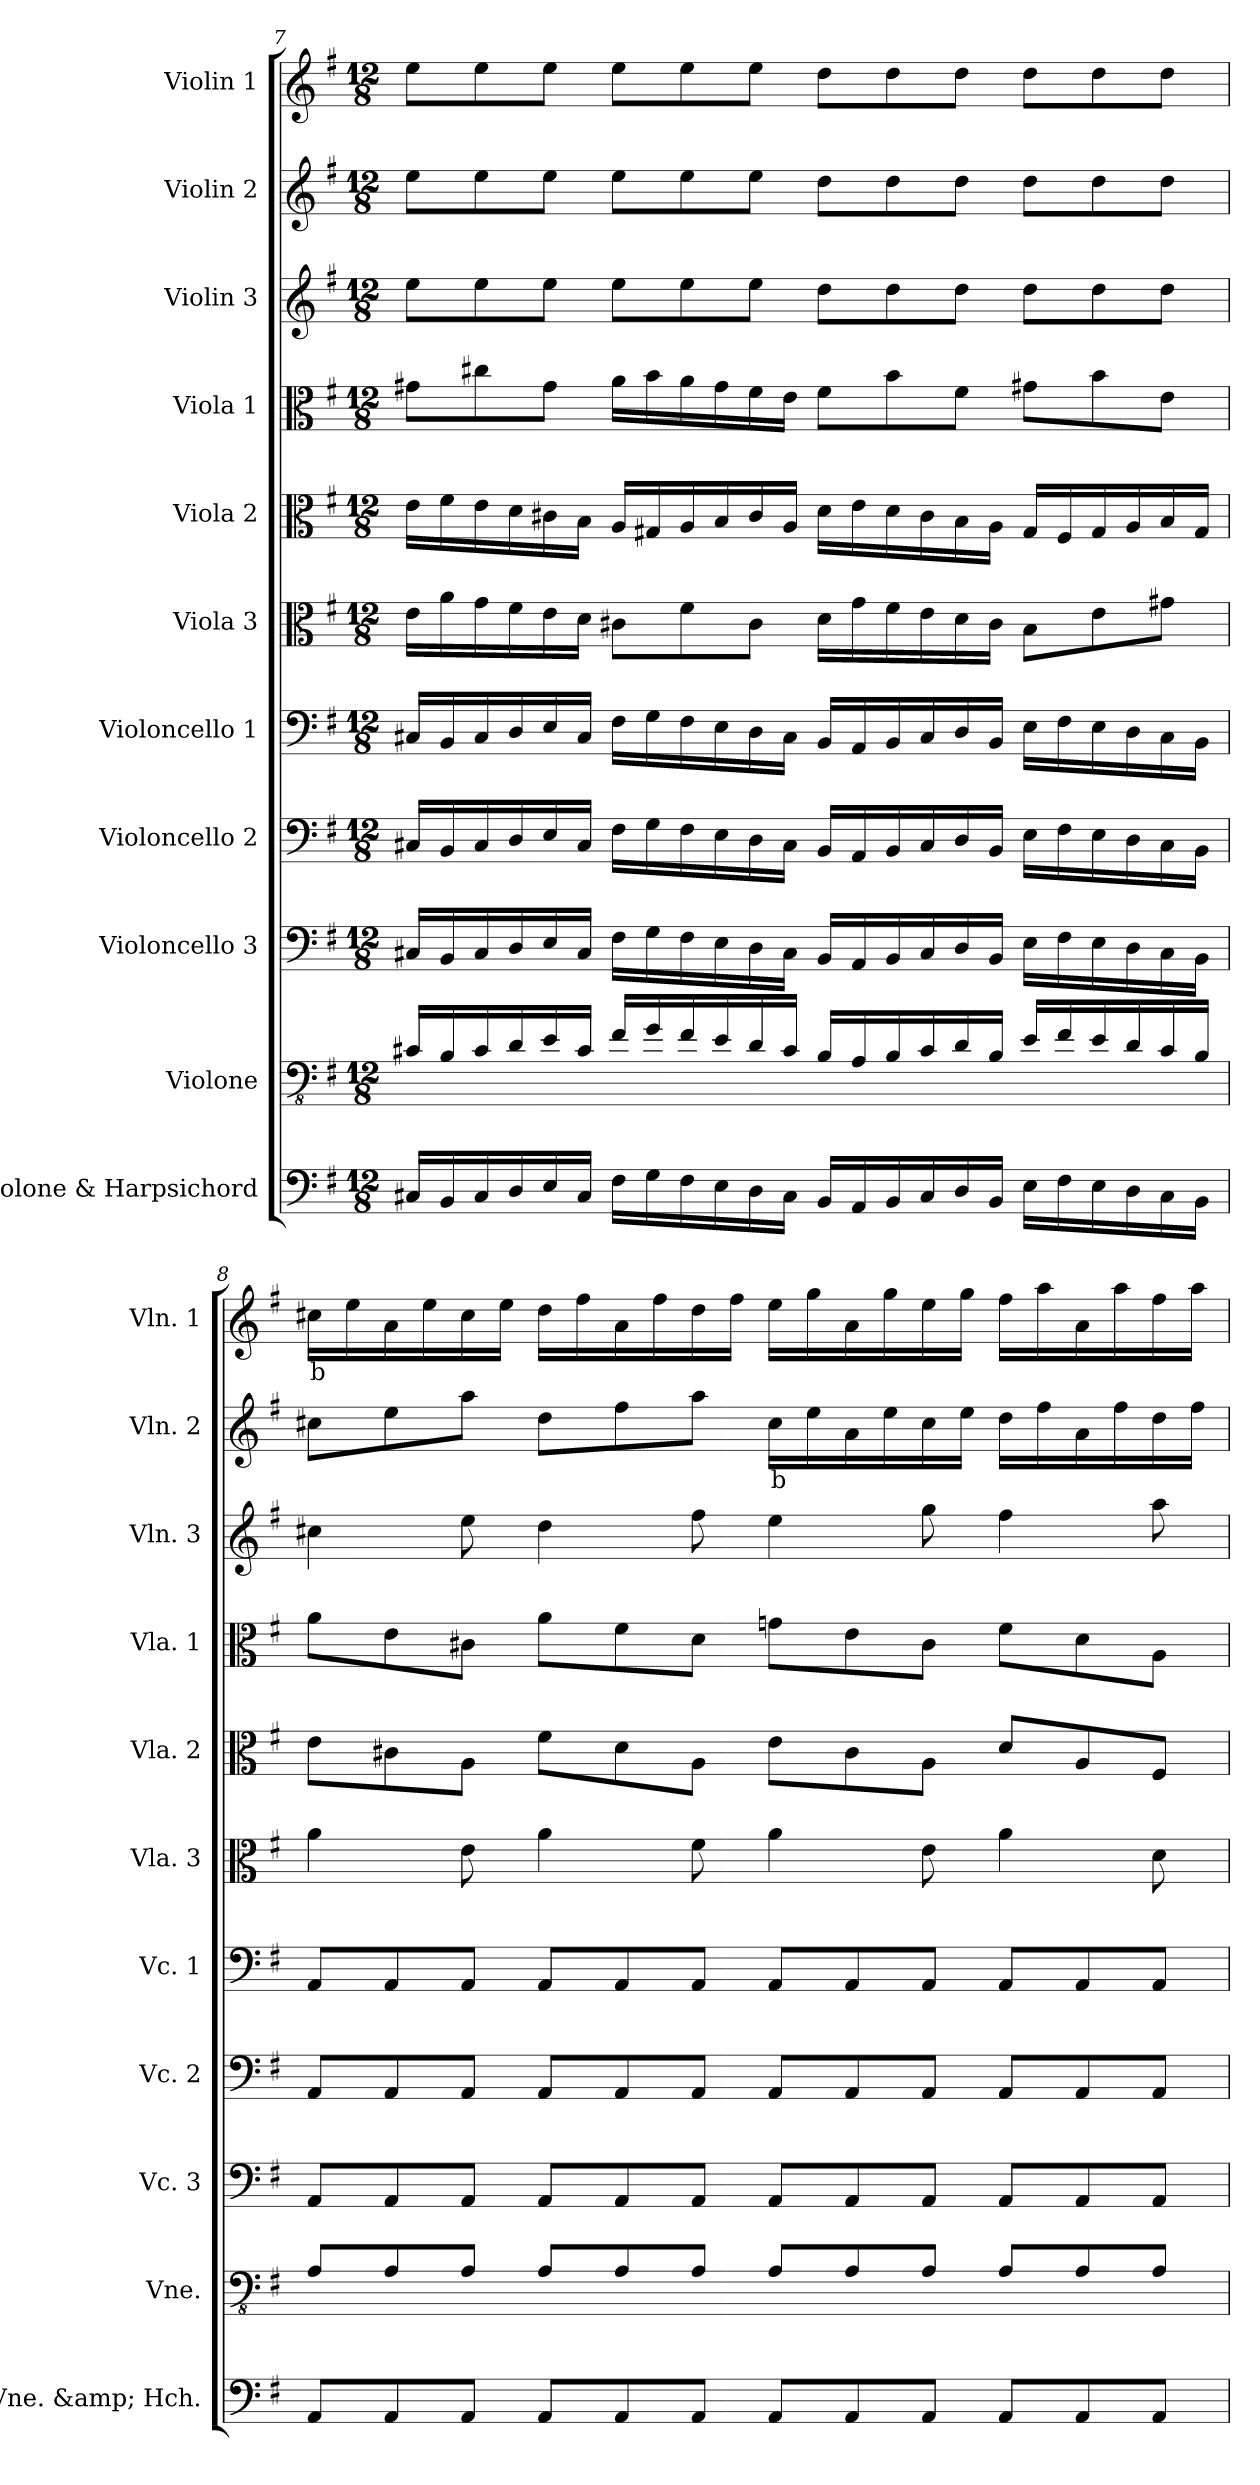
**kern	**kern	**kern	**kern	**kern	**kern	**kern	**kern	**kern	**kern	**text	**kern	**text
*part11	*part10	*part9	*part8	*part7	*part6	*part5	*part4	*part3	*part2	*part2	*part1	*part1
*staff11	*staff10	*staff9	*staff8	*staff7	*staff6	*staff5	*staff4	*staff3	*staff2	*staff2	*staff1	*staff1
*I"Violone &amp; Harpsichord	*I"Violone	*I"Violoncello 3	*I"Violoncello 2	*I"Violoncello 1	*I"Viola 3	*I"Viola 2	*I"Viola 1	*I"Violin 3	*I"Violin 2	*	*I"Violin 1	*
*I'Vne. &amp; Hch.	*I'Vne.	*I'Vc. 3	*I'Vc. 2	*I'Vc. 1	*I'Vla. 3	*I'Vla. 2	*I'Vla. 1	*I'Vln. 3	*I'Vln. 2	*	*I'Vln. 1	*
*clefF4	*clefFv4	*clefF4	*clefF4	*clefF4	*clefC3	*clefC3	*clefC3	*clefG2	*clefG2	*	*clefG2	*
*	*ITrd7c12	*	*	*	*	*	*	*	*	*	*	*
*k[f#]	*k[f#]	*k[f#]	*k[f#]	*k[f#]	*k[f#]	*k[f#]	*k[f#]	*k[f#]	*k[f#]	*	*k[f#]	*
*M12/8	*M12/8	*M12/8	*M12/8	*M12/8	*M12/8	*M12/8	*M12/8	*M12/8	*M12/8	*	*M12/8	*
=7	=7	=7	=7	=7	=7	=7	=7	=7	=7	=7	=7	=7
16C#X/LL	16CC#X/LL	16C#X/LL	16C#X/LL	16C#X/LL	16e\LL	16e\LL	8g#X\L	8ee\L	8ee\L	.	8ee\L	.
16BB/	16BBB/	16BB/	16BB/	16BB/	16a\	16f#\	.	.	.	.	.	.
16C#/	16CC#/	16C#/	16C#/	16C#/	16g\	16e\	8cc#X\	8ee\	8ee\	.	8ee\	.
16D/	16DD/	16D/	16D/	16D/	16f#\	16d\	.	.	.	.	.	.
16E/	16EE/	16E/	16E/	16E/	16e\	16c#X\	8g#\J	8ee\J	8ee\J	.	8ee\J	.
16C#/JJ	16CC#/JJ	16C#/JJ	16C#/JJ	16C#/JJ	16d\JJ	16B\JJ	.	.	.	.	.	.
16F#\LL	16FF#/LL	16F#\LL	16F#\LL	16F#\LL	8c#X\L	16A/LL	16a\LL	8ee\L	8ee\L	.	8ee\L	.
16G\	16GG/	16G\	16G\	16G\	.	16G#X/	16b\	.	.	.	.	.
16F#\	16FF#/	16F#\	16F#\	16F#\	8f#\	16A/	16a\	8ee\	8ee\	.	8ee\	.
16E\	16EE/	16E\	16E\	16E\	.	16B/	16g#\	.	.	.	.	.
16D\	16DD/	16D\	16D\	16D\	8c#\J	16c#/	16f#\	8ee\J	8ee\J	.	8ee\J	.
16C#\JJ	16CC#/JJ	16C#\JJ	16C#\JJ	16C#\JJ	.	16A/JJ	16e\JJ	.	.	.	.	.
16BB/LL	16BBB/LL	16BB/LL	16BB/LL	16BB/LL	16d\LL	16d\LL	8f#\L	8dd\L	8dd\L	.	8dd\L	.
16AA/	16AAA/	16AA/	16AA/	16AA/	16g\	16e\	.	.	.	.	.	.
16BB/	16BBB/	16BB/	16BB/	16BB/	16f#\	16d\	8b\	8dd\	8dd\	.	8dd\	.
16C#/	16CC#/	16C#/	16C#/	16C#/	16e\	16c#\	.	.	.	.	.	.
16D/	16DD/	16D/	16D/	16D/	16d\	16B\	8f#\J	8dd\J	8dd\J	.	8dd\J	.
16BB/JJ	16BBB/JJ	16BB/JJ	16BB/JJ	16BB/JJ	16c#\JJ	16A\JJ	.	.	.	.	.	.
16E\LL	16EE/LL	16E\LL	16E\LL	16E\LL	8B\L	16G#/LL	8g#X\L	8dd\L	8dd\L	.	8dd\L	.
16F#\	16FF#/	16F#\	16F#\	16F#\	.	16F#/	.	.	.	.	.	.
16E\	16EE/	16E\	16E\	16E\	8e\	16G#/	8b\	8dd\	8dd\	.	8dd\	.
16D\	16DD/	16D\	16D\	16D\	.	16A/	.	.	.	.	.	.
16C#\	16CC#/	16C#\	16C#\	16C#\	8g#X\J	16B/	8e\J	8dd\J	8dd\J	.	8dd\J	.
16BB\JJ	16BBB/JJ	16BB\JJ	16BB\JJ	16BB\JJ	.	16G#/JJ	.	.	.	.	.	.
=8	=8	=8	=8	=8	=8	=8	=8	=8	=8	=8	=8	=8
!	!	!	!	!	!	!	!	!	!	!	!	!LO:LY:color=#FF0000
8AA/L	8AAA/L	8AA/L	8AA/L	8AA/L	4a\	8e\L	8a\L	4cc#X\	8cc#X\L	.	16cc#X\LL	b
.	.	.	.	.	.	.	.	.	.	.	16ee\	.
8AA/	8AAA/	8AA/	8AA/	8AA/	.	8c#X\	8e\	.	8ee\	.	16a\	.
.	.	.	.	.	.	.	.	.	.	.	16ee\	.
8AA/J	8AAA/J	8AA/J	8AA/J	8AA/J	8e\	8A\J	8c#X\J	8ee\	8aa\J	.	16cc#\	.
.	.	.	.	.	.	.	.	.	.	.	16ee\JJ	.
8AA/L	8AAA/L	8AA/L	8AA/L	8AA/L	4a\	8f#\L	8a\L	4dd\	8dd\L	.	16dd\LL	.
.	.	.	.	.	.	.	.	.	.	.	16ff#\	.
8AA/	8AAA/	8AA/	8AA/	8AA/	.	8d\	8f#\	.	8ff#\	.	16a\	.
.	.	.	.	.	.	.	.	.	.	.	16ff#\	.
8AA/J	8AAA/J	8AA/J	8AA/J	8AA/J	8f#\	8A\J	8d\J	8ff#\	8aa\J	.	16dd\	.
.	.	.	.	.	.	.	.	.	.	.	16ff#\JJ	.
!	!	!	!	!	!	!	!	!	!	!LO:LY:color=#FF0000	!	!
8AA/L	8AAA/L	8AA/L	8AA/L	8AA/L	4a\	8e\L	8gn\L	4ee\	16cc#\LL	b	16ee\LL	.
.	.	.	.	.	.	.	.	.	16ee\	.	16gg\	.
8AA/	8AAA/	8AA/	8AA/	8AA/	.	8c#\	8e\	.	16a\	.	16a\	.
.	.	.	.	.	.	.	.	.	16ee\	.	16gg\	.
8AA/J	8AAA/J	8AA/J	8AA/J	8AA/J	8e\	8A\J	8c#\J	8gg\	16cc#\	.	16ee\	.
.	.	.	.	.	.	.	.	.	16ee\JJ	.	16gg\JJ	.
8AA/L	8AAA/L	8AA/L	8AA/L	8AA/L	4a\	8d/L	8f#\L	4ff#\	16dd\LL	.	16ff#\LL	.
.	.	.	.	.	.	.	.	.	16ff#\	.	16aa\	.
8AA/	8AAA/	8AA/	8AA/	8AA/	.	8A/	8d\	.	16a\	.	16a\	.
.	.	.	.	.	.	.	.	.	16ff#\	.	16aa\	.
8AA/J	8AAA/J	8AA/J	8AA/J	8AA/J	8d\	8F#/J	8A\J	8aa\	16dd\	.	16ff#\	.
.	.	.	.	.	.	.	.	.	16ff#\JJ	.	16aa\JJ	.
=	=	=	=	=	=	=	=	=	=	=	=	=
*-	*-	*-	*-	*-	*-	*-	*-	*-	*-	*-	*-	*-
